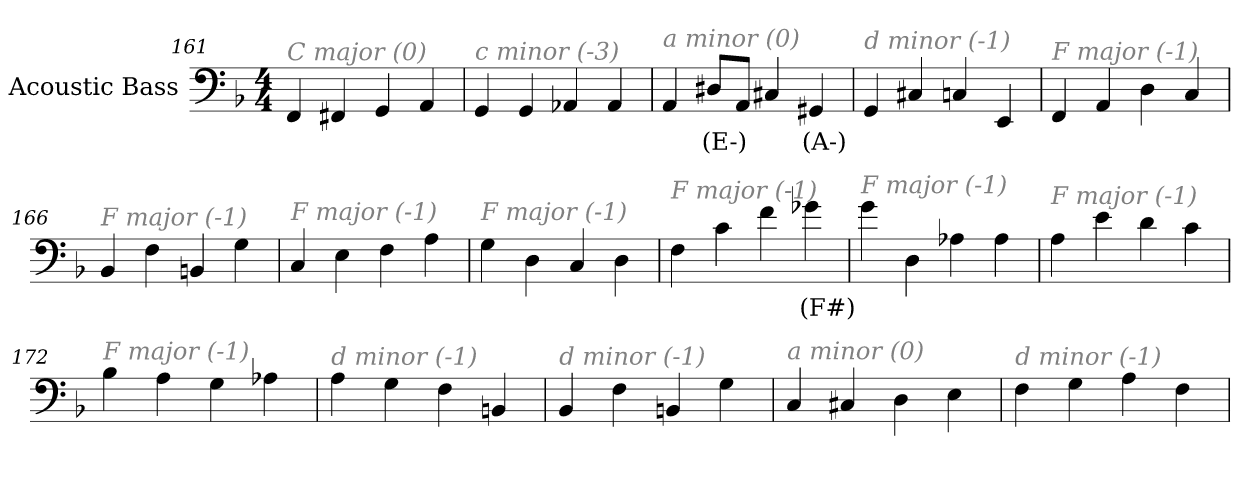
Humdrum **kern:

**kern	**text
*part1	*part1
*staff1	*staff1
*I"Acoustic Bass	*
*clefF4	*
*ITrd7c12	*
*k[b-]	*
*F:	*
*M4/4	*
=161	=161
!LO:TX:i:color=#808080:t=C major (0)	!
4FFF	.
4FFF#X	.
4GGG	.
4AAA	.
=162	=162
!LO:TX:i:color=#808080:t=c minor (-3)	!
4GGG	.
4GGG	.
4AAA-X	.
4AAA-	.
=163	=163
!LO:TX:i:color=#808080:t=a minor (0)	!
4AAA	.
8DD#XiL	(E-)
8AAAJ	.
4CC#X	.
4GGG#Xi	(A-)
=164	=164
!LO:TX:i:color=#808080:t=d minor (-1)	!
4GGG	.
4CC#X	.
4CCn	.
4EEE	.
=165	=165
!LO:TX:i:color=#808080:t=F major (-1)	!
4FFF	.
4AAA	.
4DD	.
4CC	.
=166	=166
!LO:TX:i:color=#808080:t=F major (-1)	!
4BBB-	.
4FF	.
4BBBn	.
4GG	.
=167	=167
!LO:TX:i:color=#808080:t=F major (-1)	!
4CC	.
4EE	.
4FF	.
4AA	.
=168	=168
!LO:TX:i:color=#808080:t=F major (-1)	!
4GG	.
4DD	.
4CC	.
4DD	.
=169	=169
!LO:TX:i:color=#808080:t=F major (-1)	!
4FF	.
4C	.
4F	.
4G-Xi	(F#)
=170	=170
!LO:TX:i:color=#808080:t=F major (-1)	!
4G	.
4DD	.
4AA-X	.
4AA-	.
=171	=171
!LO:TX:i:color=#808080:t=F major (-1)	!
4AA	.
4E	.
4D	.
4C	.
=172	=172
!LO:TX:i:color=#808080:t=F major (-1)	!
4BB-	.
4AA	.
4GG	.
4AA-X	.
=173	=173
!LO:TX:i:color=#808080:t=d minor (-1)	!
4AA	.
4GG	.
4FF	.
4BBBn	.
=174	=174
!LO:TX:i:color=#808080:t=d minor (-1)	!
4BBB-	.
4FF	.
4BBBn	.
4GG	.
=175	=175
!LO:TX:i:color=#808080:t=a minor (0)	!
4CC	.
4CC#X	.
4DD	.
4EE	.
=176	=176
!LO:TX:i:color=#808080:t=d minor (-1)	!
4FF	.
4GG	.
4AA	.
4FF	.
=	=
*-	*-
